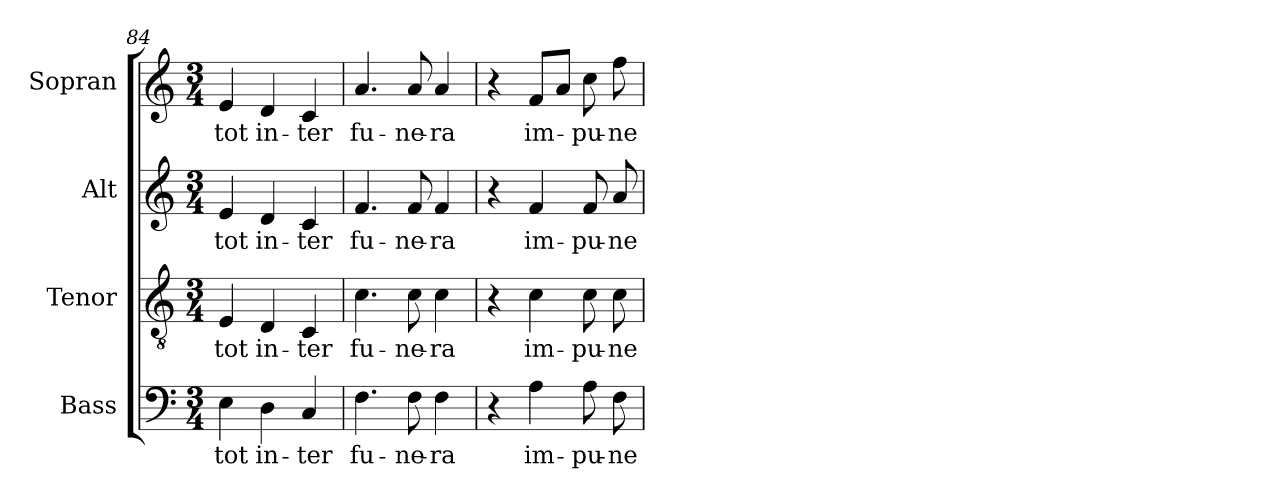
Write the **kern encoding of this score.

**kern	**text	**kern	**text	**kern	**text	**kern	**text
*part4	*part4	*part3	*part3	*part2	*part2	*part1	*part1
*staff4	*staff4	*staff3	*staff3	*staff2	*staff2	*staff1	*staff1
*I"Bass	*	*I"Tenor	*	*I"Alt	*	*I"Sopran	*
*I'B.	*	*I'T.	*	*I'A.	*	*I'S.	*
!!LO:LB:g=z
*clefF4	*	*clefGv2	*	*clefG2	*	*clefG2	*
*k[]	*	*k[]	*	*k[]	*	*k[]	*
*C:	*	*C:	*	*C:	*	*C:	*
*M3/4	*	*M3/4	*	*M3/4	*	*M3/4	*
=84	=84	=84	=84	=84	=84	=84	=84
!	!LO:LY:b	!	!LO:LY:b	!	!LO:LY:b	!	!LO:LY:b
4E\	tot	4E/	tot	4e/	tot	4e/	tot
!	!LO:LY:b	!	!LO:LY:b	!	!LO:LY:b	!	!LO:LY:b
4D\	in-	4D/	in-	4d/	in-	4d/	in-
!	!LO:LY:b	!	!LO:LY:b	!	!LO:LY:b	!	!LO:LY:b
4C/	-ter	4C/	-ter	4c/	-ter	4c/	-ter
=85	=85	=85	=85	=85	=85	=85	=85
!	!LO:LY:b	!	!LO:LY:b	!	!LO:LY:b	!	!LO:LY:b
4.F\	fu-	4.c\	fu-	4.f/	fu-	4.a/	fu-
!	!LO:LY:b	!	!LO:LY:b	!	!LO:LY:b	!	!LO:LY:b
8F\	-ne-	8c\	-ne-	8f/	-ne-	8a/	-ne-
!	!LO:LY:b	!	!LO:LY:b	!	!LO:LY:b	!	!LO:LY:b
4F\	-ra	4c\	-ra	4f/	-ra	4a/	-ra
=86	=86	=86	=86	=86	=86	=86	=86
4r	.	4r	.	4r	.	4r	.
!	!LO:LY:b	!	!LO:LY:b	!	!LO:LY:b	!	!LO:LY:b
4A\	im-	4c\	im-	4f/	im-	8f/L	im-
.	.	.	.	.	.	8a/J	.
!	!LO:LY:b	!	!LO:LY:b	!	!LO:LY:b	!	!LO:LY:b
8A\	-pu-	8c\	-pu-	8f/	-pu-	8cc\	-pu-
!	!LO:LY:b	!	!LO:LY:b	!	!LO:LY:b	!	!LO:LY:b
8F\	-ne	8c\	-ne	8a/	-ne	8ff\	-ne
=	=	=	=	=	=	=	=
*-	*-	*-	*-	*-	*-	*-	*-
